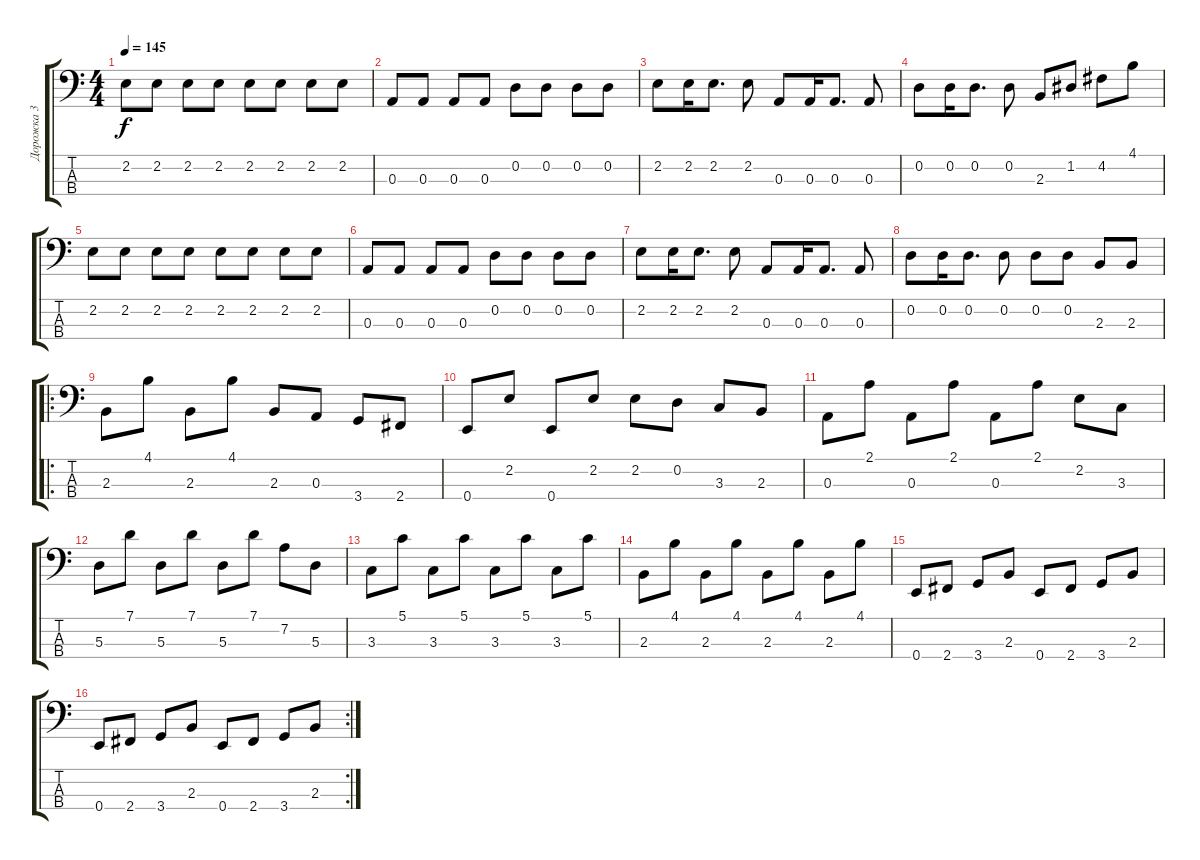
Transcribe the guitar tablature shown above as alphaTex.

\track ("Дорожка 3" "Дорожка 3") {instrument electricbassfinger}
\staff {score tabs}
\tuning (G2 D2 A1 E1) {hide}
\ts (4 4)
\tempo 145
\clef f4
\ks c
2.2.8{dy f} 2.2.8 2.2.8 2.2.8 2.2.8 2.2.8 2.2.8 2.2.8 |
0.3.8 0.3.8 0.3.8 0.3.8 0.2.8 0.2.8 0.2.8 0.2.8 |
2.2.8 2.2.16 2.2.8{d} 2.2.8 0.3.8 0.3.16 0.3.8{d} 0.3.8 |
0.2.8 0.2.16 0.2.8{d} 0.2.8 2.3.8 1.2.8 4.2.8 4.1.8 |
2.2.8 2.2.8 2.2.8 2.2.8 2.2.8 2.2.8 2.2.8 2.2.8 |
0.3.8 0.3.8 0.3.8 0.3.8 0.2.8 0.2.8 0.2.8 0.2.8 |
2.2.8 2.2.16 2.2.8{d} 2.2.8 0.3.8 0.3.16 0.3.8{d} 0.3.8 |
0.2.8 0.2.16 0.2.8{d} 0.2.8 0.2.8 0.2.8 2.3.8 2.3.8 |
\ro
2.3.8 4.1.8 2.3.8 4.1.8 2.3.8 0.3.8 3.4.8 2.4.8 |
0.4.8 2.2.8 0.4.8 2.2.8 2.2.8 0.2.8 3.3.8 2.3.8 |
0.3.8 2.1.8 0.3.8 2.1.8 0.3.8 2.1.8 2.2.8 3.3.8 |
5.3.8 7.1.8 5.3.8 7.1.8 5.3.8 7.1.8 7.2.8 5.3.8 |
3.3.8 5.1.8 3.3.8 5.1.8 3.3.8 5.1.8 3.3.8 5.1.8 |
2.3.8 4.1.8 2.3.8 4.1.8 2.3.8 4.1.8 2.3.8 4.1.8 |
0.4.8 2.4.8 3.4.8 2.3.8 0.4.8 2.4.8 3.4.8 2.3.8 |
\rc 2
0.4.8 2.4.8 3.4.8 2.3.8 0.4.8 2.4.8 3.4.8 2.3.8
